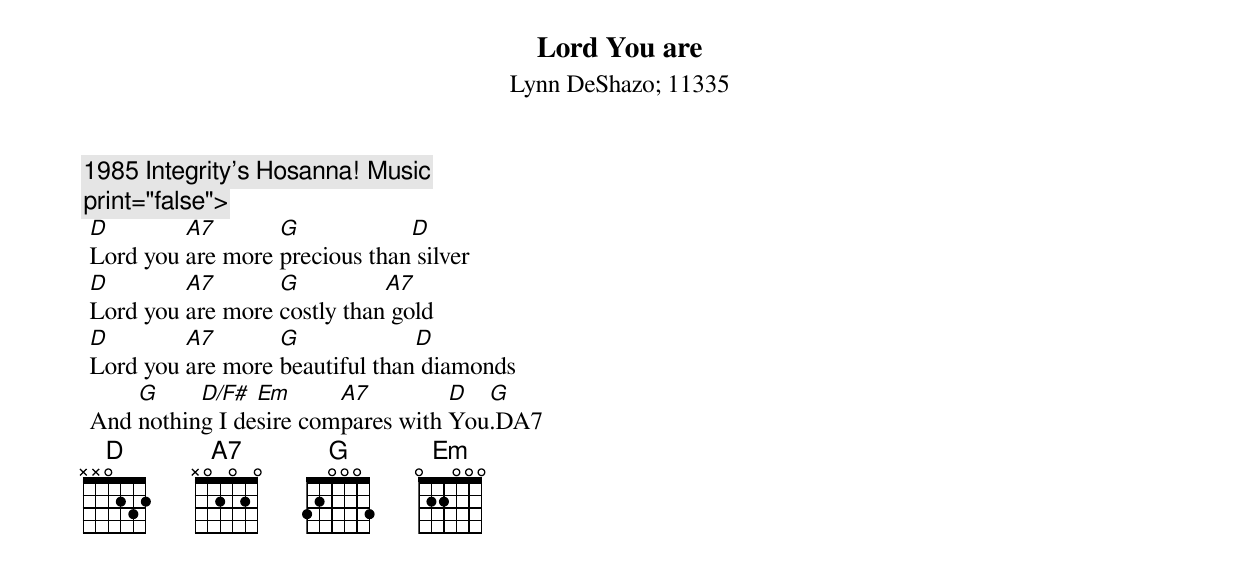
{title:Lord You are}
{subtitle:Lynn DeShazo}
{subtitle:11335}
{comment:}
{comment:1985 Integrity's Hosanna! Music}
{comment:print="false">}
 [D]Lord you [A7]are more [G]precious than[D] silver
 [D]Lord you [A7]are more [G]costly than[A7] gold
 [D]Lord you [A7]are more [G]beautiful than[D] diamonds
 And [G]nothin[D/F#]g I de[Em]sire com[A7]pares with [D]You[G].DA7
